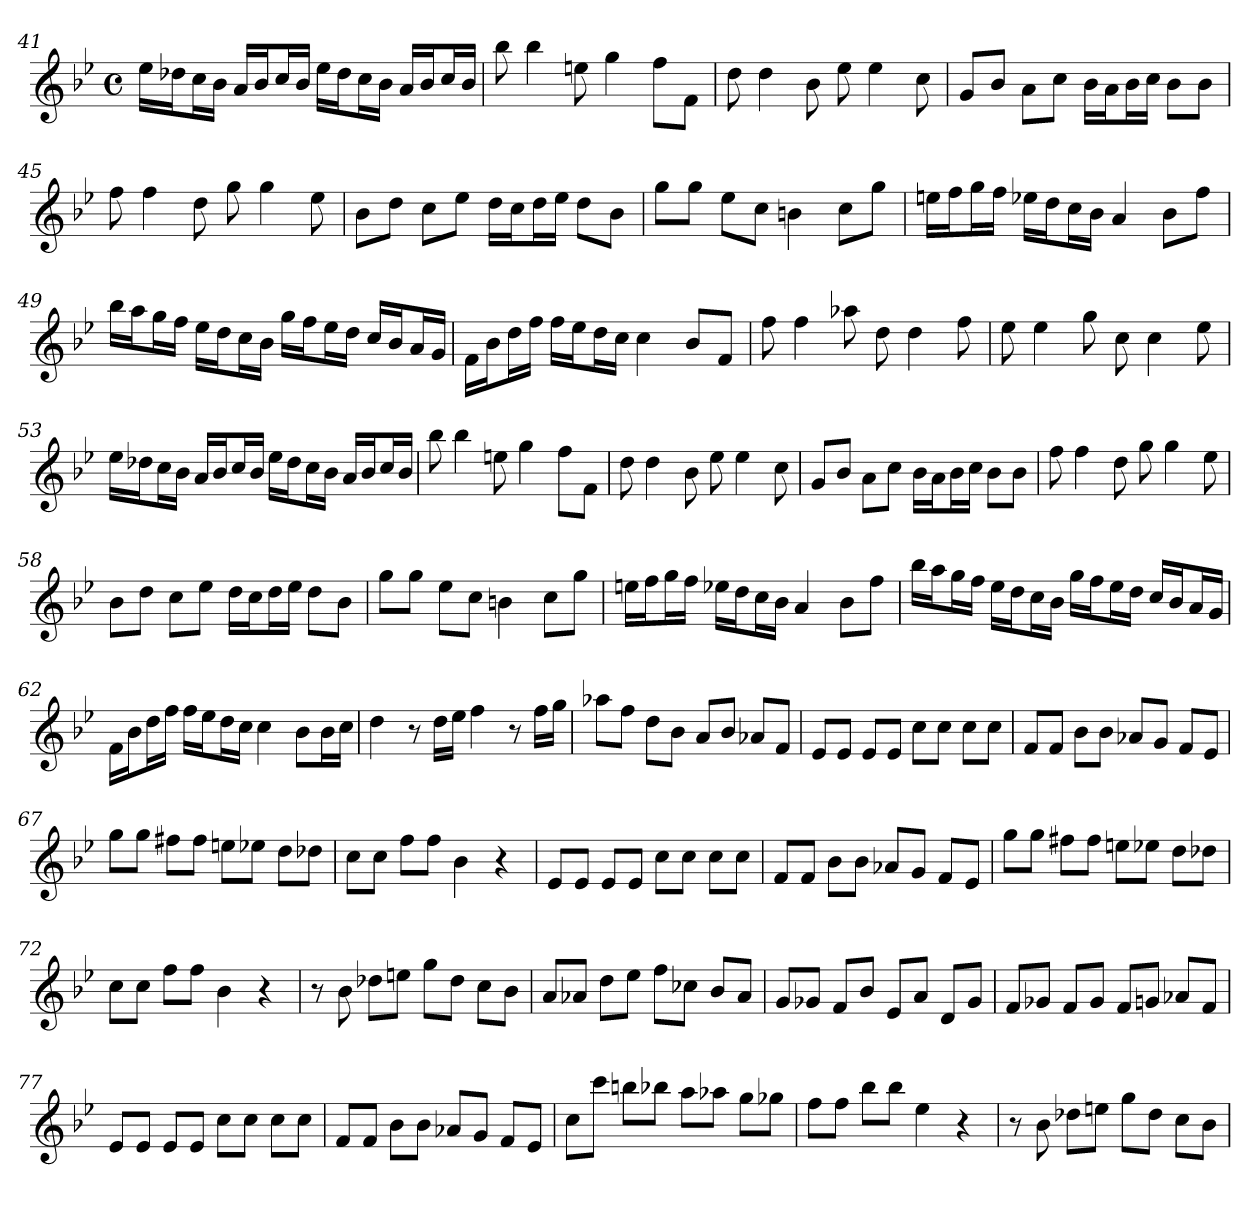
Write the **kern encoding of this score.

**kern
*part1
*staff1
*clefG2
*k[b-e-]
*B-:
*M4/4
*met(c)
=41
16ee-\LL
16dd-X\J
16cc\L
16b-\JJ
16a/LL
16b-/J
16cc/L
16b-/JJ
16ee-\LL
16dd-\J
16cc\L
16b-\JJ
16a/LL
16b-/J
16cc/L
16b-/JJ
=42
8bb-
4bb-
8een
4gg
8ff\L
8f\J
=43
8dd
4dd
8b-
8ee-
4ee-
8cc
=44
8g/L
8b-/J
8a\L
8cc\J
16b-\LL
16a\J
16b-\L
16cc\JJ
8b-\L
8b-\J
=45
8ff
4ff
8dd
8gg
4gg
8ee-
=46
8b-\L
8dd\J
8cc\L
8ee-\J
16dd\LL
16cc\J
16dd\L
16ee-\JJ
8dd\L
8b-\J
=47
8gg\L
8gg\J
8ee-\L
8cc\J
4bn
8cc\L
8gg\J
=48
16een\LL
16ff\J
16gg\L
16ff\JJ
16ee-X\LL
16dd\J
16cc\L
16b-\JJ
4a
8b-\L
8ff\J
=49
16bb-\LL
16aa\J
16gg\L
16ff\JJ
16ee-\LL
16dd\J
16cc\L
16b-\JJ
16gg\LL
16ff\J
16ee-\L
16dd\JJ
16cc/LL
16b-/J
16a/L
16g/JJ
=50
16f\LL
16b-\J
16dd\L
16ff\JJ
16ff\LL
16ee-\J
16dd\L
16cc\JJ
4cc
8b-/L
8f/J
=51
8ff
4ff
8aa-X
8dd
4dd
8ff
=52
8ee-
4ee-
8gg
8cc
4cc
8ee-
=53
16ee-\LL
16dd-X\J
16cc\L
16b-\JJ
16a/LL
16b-/J
16cc/L
16b-/JJ
16ee-\LL
16dd-\J
16cc\L
16b-\JJ
16a/LL
16b-/J
16cc/L
16b-/JJ
=54
8bb-
4bb-
8een
4gg
8ff\L
8f\J
=55
8dd
4dd
8b-
8ee-
4ee-
8cc
=56
8g/L
8b-/J
8a\L
8cc\J
16b-\LL
16a\J
16b-\L
16cc\JJ
8b-\L
8b-\J
=57
8ff
4ff
8dd
8gg
4gg
8ee-
=58
8b-\L
8dd\J
8cc\L
8ee-\J
16dd\LL
16cc\J
16dd\L
16ee-\JJ
8dd\L
8b-\J
=59
8gg\L
8gg\J
8ee-\L
8cc\J
4bn
8cc\L
8gg\J
=60
16een\LL
16ff\J
16gg\L
16ff\JJ
16ee-X\LL
16dd\J
16cc\L
16b-\JJ
4a
8b-\L
8ff\J
=61
16bb-\LL
16aa\J
16gg\L
16ff\JJ
16ee-\LL
16dd\J
16cc\L
16b-\JJ
16gg\LL
16ff\J
16ee-\L
16dd\JJ
16cc/LL
16b-/J
16a/L
16g/JJ
=62
16f\LL
16b-\J
16dd\L
16ff\JJ
16ff\LL
16ee-\J
16dd\L
16cc\JJ
4cc
8b-\L
16b-\L
16cc\JJ
=63
4dd
8r
16dd\LL
16ee-\JJ
4ff
8r
16ff\LL
16gg\JJ
=64
8aa-X\L
8ff\J
8dd\L
8b-\J
8a/L
8b-/J
8a-X/L
8f/J
=65
8e-/L
8e-/J
8e-/L
8e-/J
8cc\L
8cc\J
8cc\L
8cc\J
=66
8f/L
8f/J
8b-\L
8b-\J
8a-X/L
8g/J
8f/L
8e-/J
=67
8gg\L
8gg\J
8ff#X\L
8ff#\J
8een\L
8ee-X\J
8dd\L
8dd-X\J
=68
8cc\L
8cc\J
8ff\L
8ff\J
4b-
4r
=69
8e-/L
8e-/J
8e-/L
8e-/J
8cc\L
8cc\J
8cc\L
8cc\J
=70
8f/L
8f/J
8b-\L
8b-\J
8a-X/L
8g/J
8f/L
8e-/J
=71
8gg\L
8gg\J
8ff#X\L
8ff#\J
8een\L
8ee-X\J
8dd\L
8dd-X\J
=72
8cc\L
8cc\J
8ff\L
8ff\J
4b-
4r
=73
8r
8b-
8dd-X\L
8een\J
8gg\L
8dd-\J
8cc\L
8b-\J
=74
8a/L
8a-X/J
8dd\L
8ee-\J
8ff\L
8cc-X\J
8b-/L
8a-/J
=75
8g/L
8g-X/J
8f/L
8b-/J
8e-/L
8a/J
8d/L
8g-/J
=76
8f/L
8g-X/J
8f/L
8g-/J
8f/L
8gn/J
8a-X/L
8f/J
=77
8e-/L
8e-/J
8e-/L
8e-/J
8cc\L
8cc\J
8cc\L
8cc\J
=78
8f/L
8f/J
8b-\L
8b-\J
8a-X/L
8g/J
8f/L
8e-/J
=79
8cc\L
8ccc\J
8bbn\L
8bb-X\J
8aa\L
8aa-X\J
8gg\L
8gg-X\J
=80
8ff\L
8ff\J
8bb-\L
8bb-\J
4ee-
4r
=81
8r
8b-
8dd-X\L
8een\J
8gg\L
8dd-\J
8cc\L
8b-\J
=
*-
